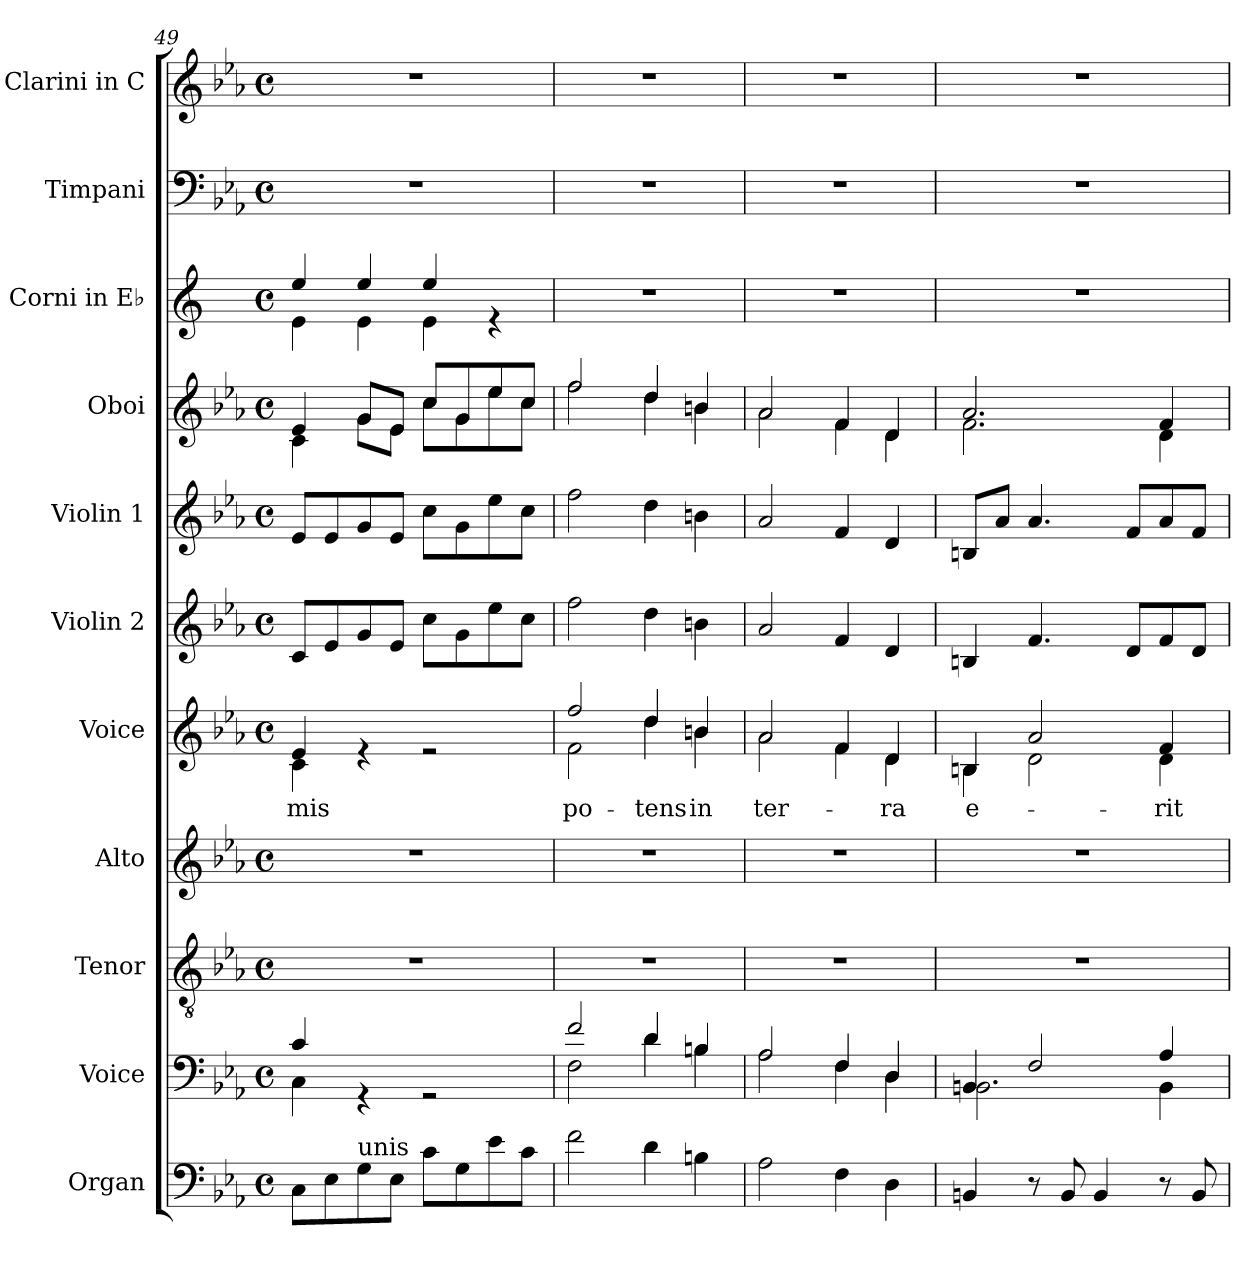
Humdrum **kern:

**kern	**kern	**kern	**kern	**kern	**text	**kern	**kern	**kern	**kern	**kern	**kern
*part11	*part10	*part9	*part8	*part7	*part7	*part6	*part5	*part4	*part3	*part2	*part1
*staff11	*staff10	*staff9	*staff8	*staff7	*staff7	*staff6	*staff5	*staff4	*staff3	*staff2	*staff1
*I"Organ	*I"Voice	*I"Tenor	*I"Alto	*I"Voice	*	*I"Violin 2	*I"Violin 1	*I"Oboi	*I"Corni in E♭	*I"Timpani	*I"Clarini in C
*	*	*	*I'A	*	*	*I'Vln	*I'Vln	*I'O	*I'C	*I'P	*
!!LO:LB:g=z
*clefF4	*clefF4	*clefGv2	*clefG2	*clefG2	*	*clefG2	*clefG2	*clefG2	*clefG2	*clefF4	*clefG2
*	*	*	*	*	*	*	*	*	*ITrd5c9	*	*
*k[b-e-a-]	*k[b-e-a-]	*k[b-e-a-]	*k[b-e-a-]	*k[b-e-a-]	*	*k[b-e-a-]	*k[b-e-a-]	*k[b-e-a-]	*k[b-e-a-]	*k[b-e-a-]	*k[b-e-a-]
*M4/4	*M4/4	*M4/4	*M4/4	*M4/4	*	*M4/4	*M4/4	*M4/4	*M4/4	*M4/4	*M4/4
*met(c)	*met(c)	*met(c)	*met(c)	*met(c)	*	*met(c)	*met(c)	*met(c)	*met(c)	*met(c)	*met(c)
=49	=49	=49	=49	=49	=49	=49	=49	=49	=49	=49	=49
*	*^	*	*	*	*	*	*	*	*	*	*
!	!	!	!	!	!	!LO:LY:b	!	!	!	!	!	!
*	*	*	*	*	*^	*	*	*	*^	*^	*	*
8C\L	4c/	4C\	1r	1r	4e-/	4c\	-mis	8c/L	8e-/L	4e-/	4c\	4g/	4G\	1r	1r
8E-\	.	.	.	.	.	.	.	8e-/	8e-/	.	.	.	.	.	.
!LO:TX:a:t=unis	!	!	!	!	!	!	!	!	!	!	!	!	!	!	!
8G\	4rGG	2.ryy	.	.	4re	2.ryy	.	8g/	8g/	8g/L	8g\L	4g/	4G\	.	.
8E-\J	.	.	.	.	.	.	.	8e-/J	8e-/J	8e-/J	8e-\J	.	.	.	.
8c\L	2rGG	.	.	.	2re	.	.	8cc\L	8cc\L	8cc/L	8cc\L	4g/	4G\	.	.
8G\	.	.	.	.	.	.	.	8g\	8g\	8g/	8g\	.	.	.	.
8e-\	.	.	.	.	.	.	.	8ee-\	8ee-\	8ee-/	8ee-\	4re	4ryy	.	.
8c\J	.	.	.	.	.	.	.	8cc\J	8cc\J	8cc/J	8cc\J	.	.	.	.
*	*	*	*	*	*	*	*	*	*	*	*	*v	*v	*	*
=50	=50	=50	=50	=50	=50	=50	=50	=50	=50	=50	=50	=50	=50	=50
!	!	!	!	!	!	!	!LO:LY:b	!	!	!	!	!	!	!
2f\	2f/	2F\	1r	1r	2ff/	2f\	po-	2ff\	2ff\	2ff/	2ff\	1r	1r	1r
!	!	!	!	!	!	!	!LO:LY:b	!	!	!	!	!	!	!
4d\	4d/	4d\	.	.	4dd/	4dd\	-tens	4dd\	4dd\	4dd/	4dd\	.	.	.
!	!	!	!	!	!	!	!LO:LY:b	!	!	!	!	!	!	!
4Bn\	4Bn/	4B\	.	.	4bn/	4b\	in	4bn\	4bn\	4bn/	4b\	.	.	.
=51	=51	=51	=51	=51	=51	=51	=51	=51	=51	=51	=51	=51	=51	=51
!	!	!	!	!	!	!	!LO:LY:b	!	!	!	!	!	!	!
2A-\	2A-/	2A-\	1r	1r	2a-/	2a-\	ter-	2a-/	2a-/	2a-/	2a-\	1r	1r	1r
4F\	4F/	4F\	.	.	4f/	4f\	.	4f/	4f/	4f/	4f\	.	.	.
!	!	!	!	!	!	!	!LO:LY:b	!	!	!	!	!	!	!
4D\	4D/	4D\	.	.	4d/	4d\	-ra	4d/	4d/	4d/	4d\	.	.	.
=52	=52	=52	=52	=52	=52	=52	=52	=52	=52	=52	=52	=52	=52	=52
!	!	!	!	!	!	!	!LO:LY:b	!	!	!	!	!	!	!
4BBn/	4BBn/	2.BB\	1r	1r	4Bn/	4B\	e-	4Bn/	8Bn/L	2.a-/	2.f\	1r	1r	1r
.	.	.	.	.	.	.	.	.	8a-/J	.	.	.	.	.
8r	2F/	.	.	.	2a-/	2d\	.	4.f/	4.a-/	.	.	.	.	.
8BB/	.	.	.	.	.	.	.	.	.	.	.	.	.	.
4BB/	.	.	.	.	.	.	.	.	.	.	.	.	.	.
.	.	.	.	.	.	.	.	8d/L	8f/L	.	.	.	.	.
!	!	!	!	!	!	!	!LO:LY:b	!	!	!	!	!	!	!
8r	4A-/	4BB\	.	.	4f/	4d\	-rit	8f/	8a-/	4f/	4d\	.	.	.
8BB/	.	.	.	.	.	.	.	8d/J	8f/J	.	.	.	.	.
*	*v	*v	*	*	*v	*v	*	*	*	*v	*v	*	*	*
=	=	=	=	=	=	=	=	=	=	=	=
*-	*-	*-	*-	*-	*-	*-	*-	*-	*-	*-	*-
